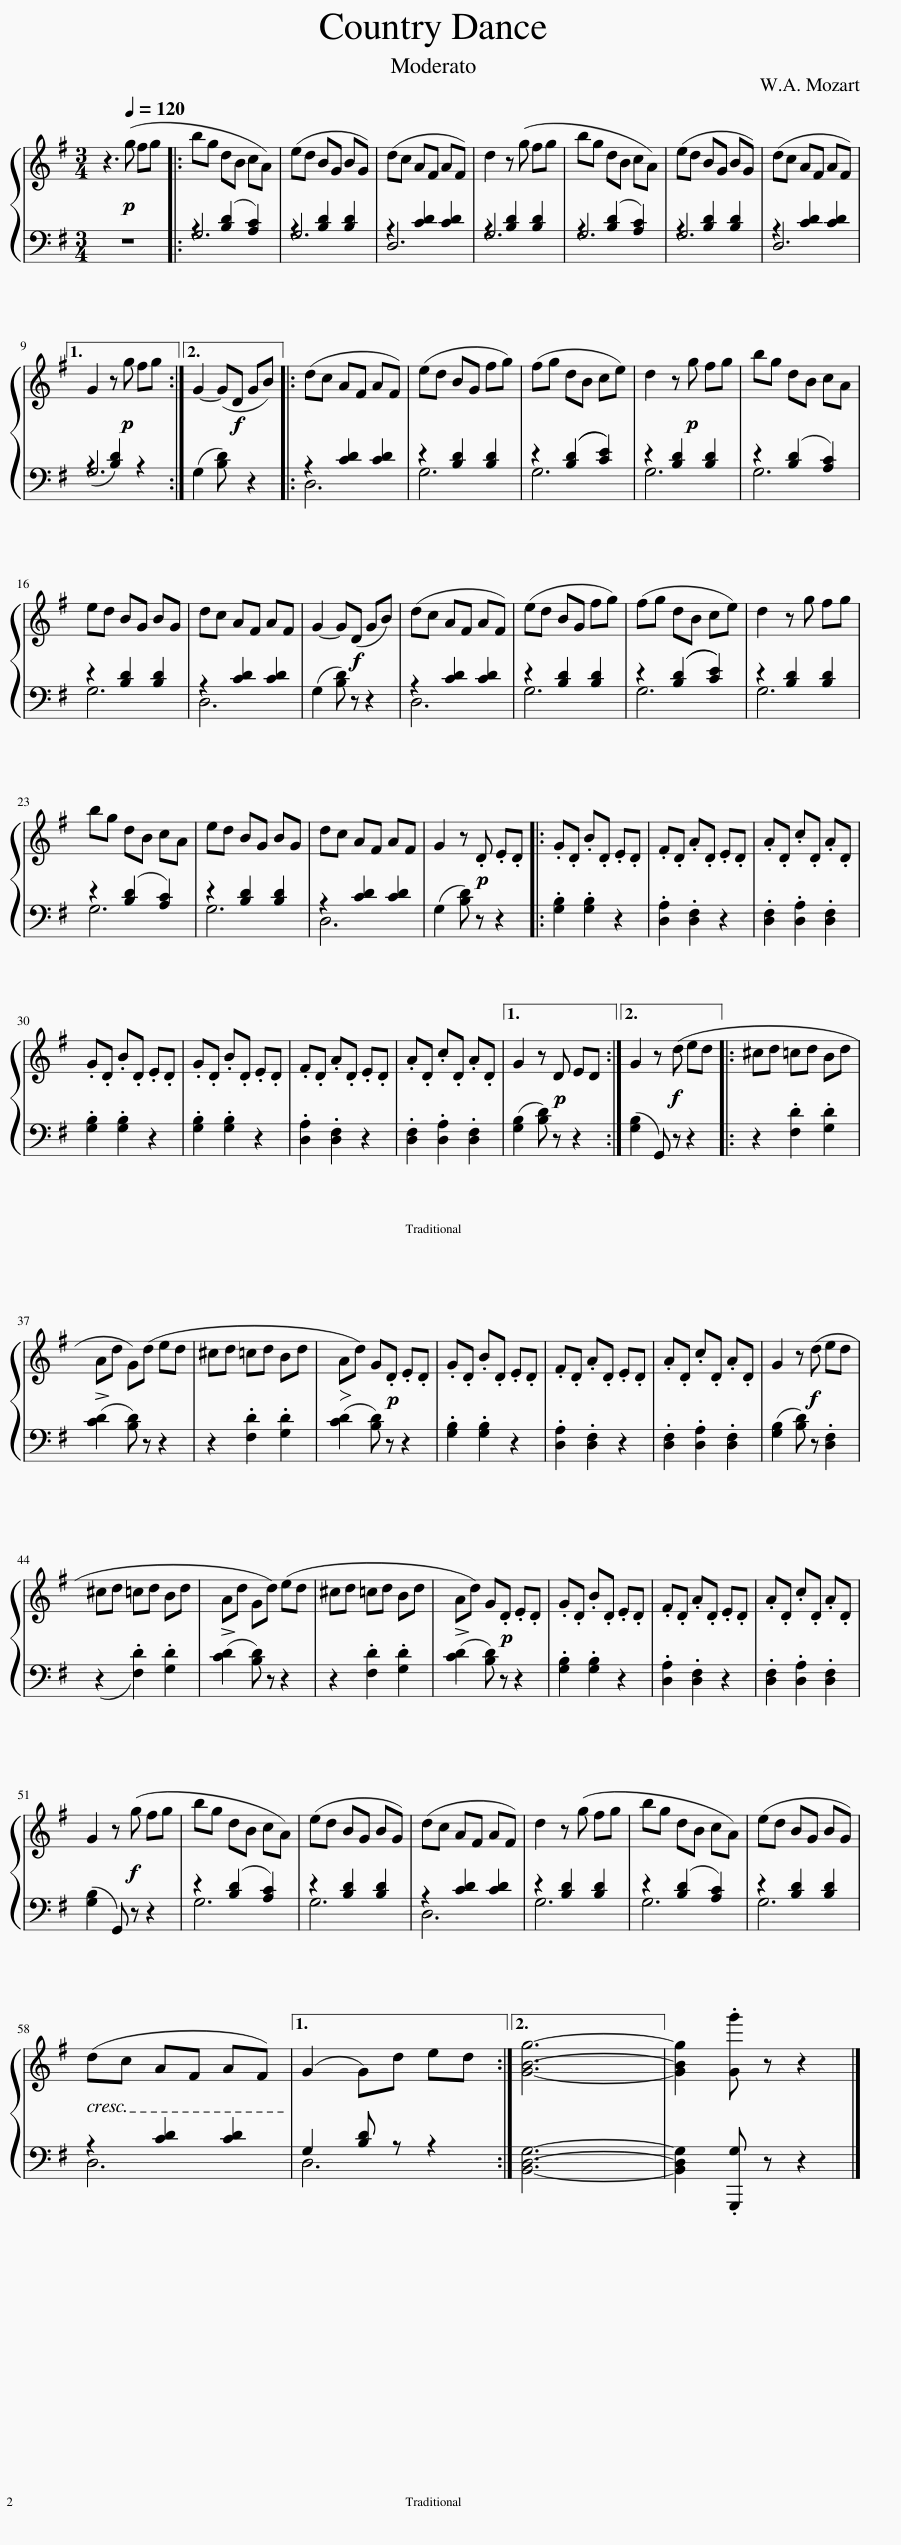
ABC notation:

X:1
%%score { 1 | ( 2 3 4 ) }
L:1/8
M:3/4
I:linebreak $
K:G
V:1 treble
V:2 bass
V:3 bass
V:4 bass
V:1
 z3!p![Q:1/4=120] (g fg |: bg dB cA) | (ed BG BG) | (dc AF AF) | d2 z (g fg | %5
 bg dB cA) | (ed BG BG) | (dc AF AF) |1$ G2 z!p! g fg :|2 G2- (G!f!D GB) |: %10
 (dc AF AF) | (ed BG fg) | (fg dB ce) | d2 z!p! g fg | bg dB cA |$ %15
 ed BG BG | dc AF AF | G2- G!f!(D GB) | (dc AF AF) | (ed BG fg) | %20
 (fg dB ce) | d2 z g fg |$ bg dB cA | ed BG BG | dc AF AF | %25
 G2 z!p! .D .E.D |: .G.D .B.D .E.D | .F.D .A.D .E.D | .A.D .c.D .A.D |$ .G.D .B.D .E.D | %30
 .G.D .B.D .E.D | .F.D .A.D .E.D | .A.D .c.D .A.D |1 G2 z!p! D ED :|2 G2 z!f! (d ed |: %35
 ^cd =cd Bd |$ Ad G)(d ed | ^cd =cd Bd | Ad) G!p!.D .E.D | .G.D .B.D .E.D | %40
 .F.D .A.D .E.D | .A.D .c.D .A.D | G2 z!f! (d ed |$ ^cd =cd Bd | Ad Gd) (ed | %45
 ^cd =cd Bd | Ad) G!p!.D .E.D | .G.D .B.D .E.D | .F.D .A.D .E.D | .A.D .c.D .A.D |$ %50
 G2 z!f! (g fg | bg dB cA) | (ed BG BG) | (dc AF AF) | d2 z (g fg | %55
 bg dB cA) | (ed BG BG) |$ (dc AF AF) |1 (G2 G)d ed :|2 [GBg]6- || %60
 [GBg]2 .[Gg'] z z2 |] %61
V:2
 z6 |: z2 ([B,D]2 [A,C]2) | z2 [B,D]2 [B,D]2 | z2 [CD]2 [CD]2 | z2 [B,D]2 [B,D]2 | %5
 z2 ([B,D]2 [A,C]2) | z2 [B,D]2 [B,D]2 | z2 [CD]2 [CD]2 |1$ (z2 [B,D]2) z2 :|2 (G,2 [B,D]) x z2 |: %10
 z2 [CD]2 [CD]2 | z2 [B,D]2 [B,D]2 | z2 (([B,D]2 [CE]2)) | z2 [B,D]2 [B,D]2 | z2 ([B,D]2 [A,C]2) |$ %15
 z2 [B,D]2 [B,D]2 | z2 [CD]2 [CD]2 | (G,2 [B,D]) z z2 | z2 [CD]2 [CD]2 | z2 [B,D]2 [B,D]2 | %20
 z2 (([B,D]2 [CE]2)) | z2 [B,D]2 [B,D]2 |$ z2 ([B,D]2 [A,C]2) | z2 [B,D]2 [B,D]2 | z2 [CD]2 [CD]2 | %25
 (G,2 [B,D]) z z2 |: .[G,B,]2 .[G,B,]2 z2 | .[D,A,]2 .[D,F,]2 z2 | .[D,F,]2 .[D,A,]2 .[D,F,]2 |$ .[G,B,]2 .[G,B,]2 z2 | %30
 .[G,B,]2 .[G,B,]2 z2 | .[D,A,]2 .[D,F,]2 z2 | .[D,F,]2 .[D,A,]2 .[D,F,]2 |1 ([G,B,]2 [B,D]) z z2 :|2 ([G,B,]2 G,,) z z2 |: %35
 z2 .[F,D]2 .[G,D]2 |$ (!>![CD]2 [B,D]) z z2 | z2 .[F,D]2 .[G,D]2 | ([CD]2 [B,D]) z z2 | .[G,B,]2 .[G,B,]2 z2 | %40
 .[D,A,]2 .[D,F,]2 z2 | .[D,F,]2 .[D,A,]2 .[D,F,]2 | ([G,B,]2 [B,D]) z .[D,F,]2 |$ (z2 .[F,D]2) .[G,D]2 | (!>![CD]2 [B,D]) z z2 | %45
 z2 .[F,D]2 .[G,D]2 | (!>![CD]2 [B,D]) z z2 | .[G,B,]2 .[G,B,]2 z2 | .[D,A,]2 .[D,F,]2 z2 | .[D,F,]2 .[D,A,]2 .[D,F,]2 |$ %50
 ([G,B,]2 G,,) z z2 | z2 ([B,D]2 [A,C]2) | z2 [B,D]2 [B,D]2 | z2 [CD]2 [CD]2 | z2 [B,D]2 [B,D]2 | %55
 z2 ([B,D]2 [A,C]2) | z2 [B,D]2 [B,D]2 |$ z2 [CD]2 [CD]2 |1 G,2 [B,D] z z2 :|2 [B,,D,G,]6- || %60
 [B,,D,G,]2 .[G,,,G,] z z2 |] %61
V:3
 x6 |: G,6 | G,6 | D,6 | G,6 | %5
 G,6 | G,6 | D,6 |1$ G,6 :|2 x6 |: %10
 x6 | x6 | x6 | x6 | x6 |$ %15
 x6 | x6 | x6 | x6 | x6 | %20
 x6 | x6 |$ x6 | x6 | x6 | %25
 x6 |: x6 | x6 | x6 |$ x6 | %30
 x6 | x6 | x6 |1 x6 :|2 x6 |: %35
 x6 |$ x6 | x6 | x6 | x6 | %40
 x6 | x6 | x6 |$ x6 | x6 | %45
 x6 | x6 | x6 | x6 | x6 |$ %50
 x6 | x6 | x6 | x6 | x6 | %55
 x6 | x6 |$ x6 |1 x6 :|2 x6 || %60
 x6 |] %61
V:4
 x6 |: x6 | x6 | x6 | x6 | %5
 x6 | x6 | x6 |1$ x6 :|2 x6 |: %10
 D,6 | G,6 | G,6 | G,6 | G,6 |$ %15
 G,6 | D,6 | x6 | D,6 | G,6 | %20
 G,6 | G,6 |$ G,6 | G,6 | D,6 | %25
 x6 |: x6 | x6 | x6 |$ x6 | %30
 x6 | x6 | x6 |1 x6 :|2 x6 |: %35
 x6 |$ x6 | x6 | x6 | x6 | %40
 x6 | x6 | x6 |$ x6 | x6 | %45
 x6 | x6 | x6 | x6 | x6 |$ %50
 x6 | G,6 | G,6 | D,6 | G,6 | %55
 G,6 | G,6 |$ D,6 |1 D,6 :|2 x6 || %60
 x6 |] %61
